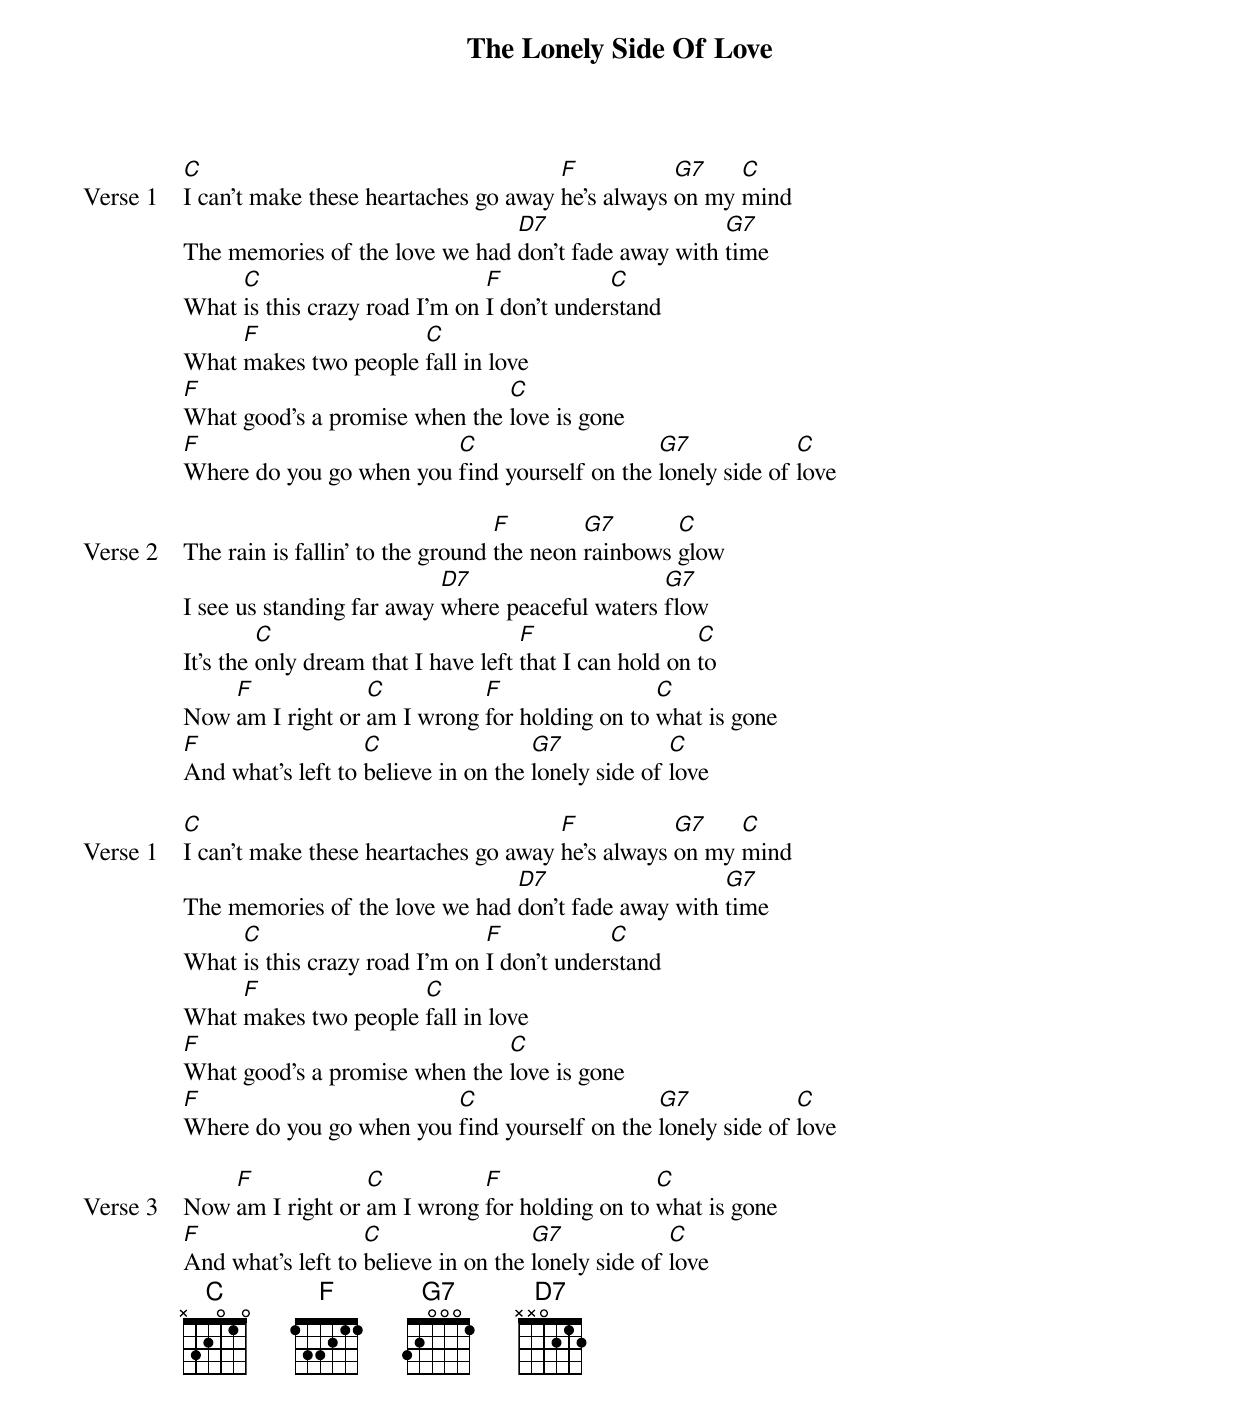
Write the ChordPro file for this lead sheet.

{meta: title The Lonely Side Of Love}
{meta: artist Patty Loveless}
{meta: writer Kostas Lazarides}

{start_of_verse: Verse 1}
[C]I can't make these heartaches go away [F]he's always [G7]on my [C]mind
The memories of the love we had [D7]don't fade away with [G7]time
What [C]is this crazy road I'm on [F]I don't under[C]stand
What [F]makes two people [C]fall in love
[F]What good's a promise when the [C]love is gone
[F]Where do you go when you [C]find yourself on the [G7]lonely side of [C]love
{end_of_verse}

{start_of_verse: Verse 2}
The rain is fallin' to the ground [F]the neon [G7]rainbows [C]glow
I see us standing far away [D7]where peaceful waters [G7]flow
It's the [C]only dream that I have left [F]that I can hold on [C]to
Now [F]am I right or [C]am I wrong [F]for holding on to [C]what is gone
[F]And what's left to [C]believe in on the [G7]lonely side of [C]love
{end_of_verse}

{start_of_verse: Verse 1}
[C]I can't make these heartaches go away [F]he's always [G7]on my [C]mind
The memories of the love we had [D7]don't fade away with [G7]time
What [C]is this crazy road I'm on [F]I don't under[C]stand
What [F]makes two people [C]fall in love
[F]What good's a promise when the [C]love is gone
[F]Where do you go when you [C]find yourself on the [G7]lonely side of [C]love
{end_of_verse}

{start_of_verse: Verse 3}
Now [F]am I right or [C]am I wrong [F]for holding on to [C]what is gone
[F]And what's left to [C]believe in on the [G7]lonely side of [C]love
{end_of_verse}
